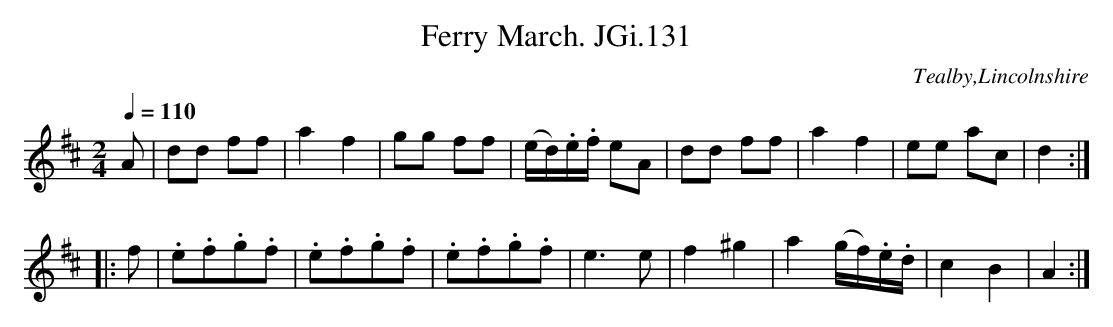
X:1
T:Ferry March. JGi.131
L:1/8
M:2/4
O:Tealby,Lincolnshire
Q:1/4=110
K:D
A|dd ff|a2f2|gg ff|(e/d/).e/.f/ eA|dd ff|a2f2|ee ac|d2:|
|:f|.e.f.g.f|.e.f.g.f|.e.f.g.f|e3e|f2^g2|a2(g/f/).e/.d/|c2B2|A2:|
